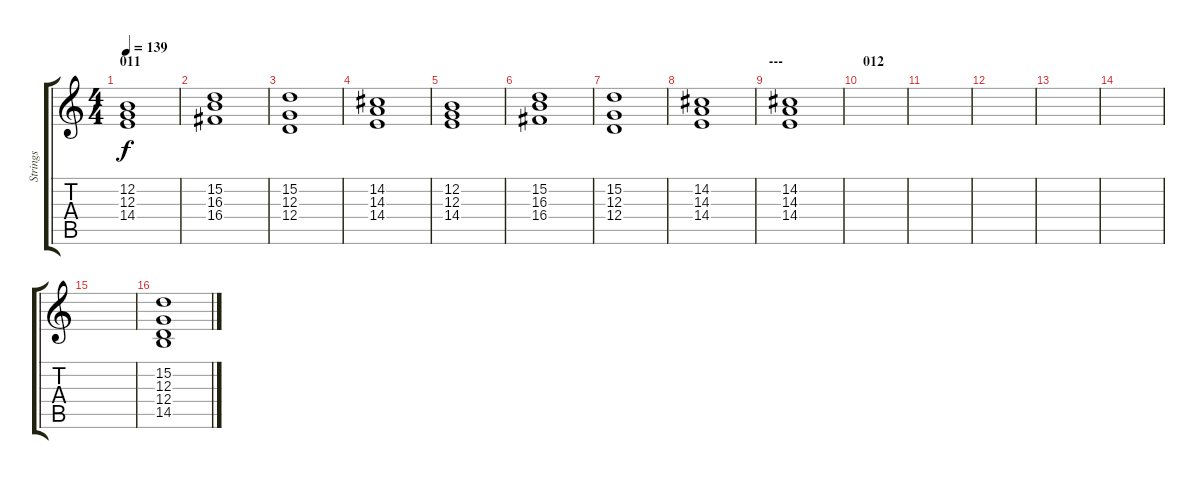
\track ("Strings" "Strings") {instrument stringensemble1}
\staff {score tabs}
\tuning (E4 B3 G3 D3 A2 E2) {hide}
\ts (4 4)
\section ("" "011")
\tempo 139
\clef g2
\ks c
(12.2 12.3 14.4).1{dy f} |
(15.2 16.3 16.4).1 |
(15.2 12.3 12.4).1 |
(14.2 14.3 14.4).1 |
(12.2 12.3 14.4).1 |
(15.2 16.3 16.4).1 |
(15.2 12.3 12.4).1 |
(14.2 14.3 14.4).1 |
\section ("" "---")
(14.2 14.3 14.4).1 |
\section ("" "012")
|
|
|
|
|
|
(15.2 12.3 12.4 14.5).1{volume 10}
